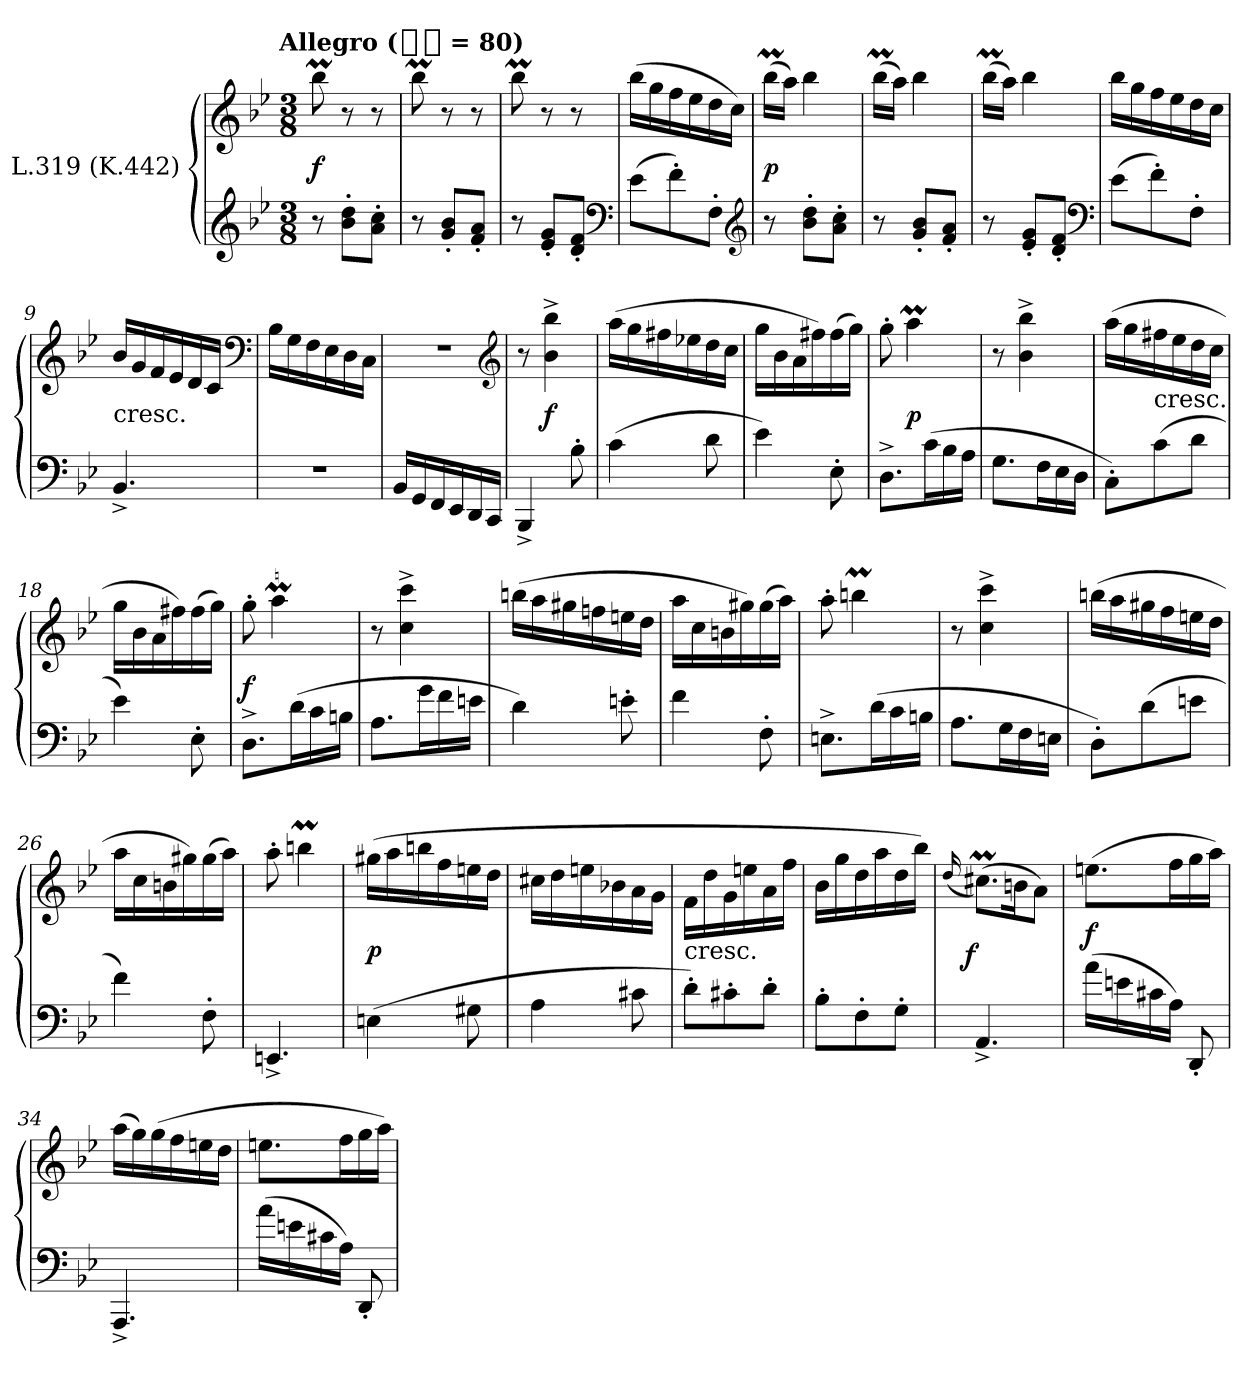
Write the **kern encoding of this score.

**kern	**kern	**dynam
*part1	*part1	*part1
*staff2	*staff1	*staff1/2
*I"L.319 (K.442)	*	*
*clefG2	*clefG2	*
*k[b-e-]	*k[b-e-]	*
*B-:	*B-:	*
!!LO:TX:omd:t=Allegro ([quarter-dot] = 80)
*M3/8	*M3/8	*
*MM120	*MM120	*
=1	=1	=1
8r	8bb-M	f
8b-' 8dd'L	8r	.
8a' 8cc'J	8r	.
=2	=2	=2
8r	8bb-M	.
8g' 8b-'L	8r	.
8f' 8a'J	8r	.
=3	=3	=3
8r	8bb-M	.
8e-' 8g'L	8r	.
8d' 8f'J	8r	.
*clefF4	*	*
=4	=4	=4
(8e-L	(16bb-LL	.
.	16gg	.
8f')	16ff	.
.	16ee-	.
8F'J	16dd	.
.	16ccJJ)	.
*clefG2	*	*
!!LO:LB:g=z
=5	=5	=5
8r	(16bb-MLL	p
.	16aaJJ)	.
8b-' 8dd'L	4bb-	.
8a' 8cc'J	.	.
=6	=6	=6
8r	(16bb-MLL	.
.	16aaJJ)	.
8g' 8b-'L	4bb-	.
8f' 8a'J	.	.
=7	=7	=7
8r	(16bb-MLL	.
.	16aaJJ)	.
8e-' 8g'L	4bb-	.
8d' 8f'J	.	.
*clefF4	*	*
=8	=8	=8
(8e-L	16bb-LL	.
.	16gg	.
8f')	16ff	.
.	16ee-	.
8F'J	16dd	.
.	16ccJJ	.
=9	=9	=9
!	!LO:TX:c:t=cresc.	!
4.BB-^	16b-LL	.
.	16g	.
.	16f	.
.	16e-	.
.	16d	.
.	16cJJ	.
*	*clefF4	*
!!LO:LB:g=z
=10	=10	=10
4.r	16B-LL	.
.	16G	.
.	16F	.
.	16E-	.
.	16D	.
.	16CJJ	.
=11	=11	=11
16BB-LL	4.r	.
16GG	.	.
16FF	.	.
16EE-	.	.
16DD	.	.
16CCJJ	.	.
*	*clefG2	*
=12	=12	=12
4BBB-^	8r	.
.	4b-^ 4bb-^	f
8B-'	.	.
=13	=13	=13
(4c	(16aaLL	.
.	16gg	.
.	16ff#X	.
.	16ee-X	.
8d	16dd	.
.	16ccJJ	.
=14	=14	=14
4e-)	16ggLL	.
.	16b-	.
.	16a	.
.	16ff#X)	.
8E-'	(16ff#	.
.	16ggJJ)	.
!!LO:LB:g=z
=15	=15	=15
8.D^L	8gg'	.
.	4aam	p
(16cL	.	.
16B-	.	.
16AJJ	.	.
=16	=16	=16
8.GL	8r	.
.	4b-^ 4bb-^	.
16FL	.	.
16E-	.	.
16DJJ	.	.
=17	=17	=17
8C'L)	(16aaLL	.
.	16gg	.
!	!LO:TX:c:t=cresc.	!
(8c	16ff#X	.
.	16ee-	.
8dJ	16dd	.
.	16ccJJ	.
=18	=18	=18
4e-)	16ggLL	.
.	16b-	.
.	16a	.
.	16ff#X)	.
8E-'	(16ff#	.
.	16ggJJ)	.
=19	=19	=19
8.D^L	8gg'	f
.	4aaM	.
(16dL	.	.
16c	.	.
16BnJJ	.	.
!!LO:LB:g=z
=20	=20	=20
8.AL	8r	.
.	4cc^ 4ccc^	.
16gL	.	.
16f	.	.
16enJJ	.	.
=21	=21	=21
4d)	(16bbnLL	.
.	16aa	.
.	16gg#X	.
.	16ffn	.
8en'	16een	.
.	16ddJJ	.
=22	=22	=22
4f	16aaLL	.
.	16cc	.
.	16bn	.
.	16gg#X)	.
8F'	(16gg#	.
.	16aaJJ)	.
=23	=23	=23
8.En^L	8aa'	.
.	4bbnm	.
(16dL	.	.
16c	.	.
16BnJJ	.	.
=24	=24	=24
8.AL	8r	.
.	4cc^ 4ccc^	.
16GL	.	.
16F	.	.
16EnJJ	.	.
!!LO:LB:g=z
=25	=25	=25
8D'L)	(16bbnLL	.
.	16aa	.
(8d	16gg#X	.
.	16ff	.
8enJ	16een	.
.	16ddJJ	.
=26	=26	=26
4f)	16aaLL	.
.	16cc	.
.	16bn	.
.	16gg#X)	.
8F'	(16gg#	.
.	16aaJJ)	.
=27	=27	=27
4.EEn^	8aa'	.
.	4bbnm	.
=28	=28	=28
(4En	(16gg#XLL	p
.	16aa	.
.	16bbn	.
.	16ff	.
8G#X	16een	.
.	16ddJJ	.
=29	=29	=29
4A	16cc#XLL	.
.	16dd	.
.	16een	.
.	16b-X	.
8c#X	16a	.
.	16gJJ	.
!!LO:LB:g=z
=30	=30	=30
!	!LO:TX:c:t=cresc.	!
8d'L)	16fLL	.
.	16dd	.
8c#X'	16g	.
.	16een	.
8d'J	16a	.
.	16ffJJ	.
=31	=31	=31
8B-'L	16b-LL	.
.	16gg	.
8F'	16dd	.
.	16aa	.
8G'J	16dd	.
.	16bb-JJ)	.
=32	=32	=32
.	(16qqdd	.
!	!	!LO:DY:rj
4.AA^	(8.cc#XmL)	f
.	16bnK	.
.	8aJ)	.
=33	=33	=33
(16aLL	(8.eenL	f
16en	.	.
16c#X	.	.
16AJJ)	16ffL	.
8DD'	16gg	.
.	16aaJJ)	.
!!LO:LB:g=z
=34	=34	=34
4.AAA^	(16aaLL	.
.	16gg)	.
.	(16gg	.
.	16ff	.
.	16een	.
.	16ddJJ	.
=35	=35	=35
(16aLL	8.eenL	.
16en	.	.
16c#X	.	.
16AJJ)	16ffL	.
8DD'	16gg	.
.	16aaJJ)	.
=	=	=
*-	*-	*-
